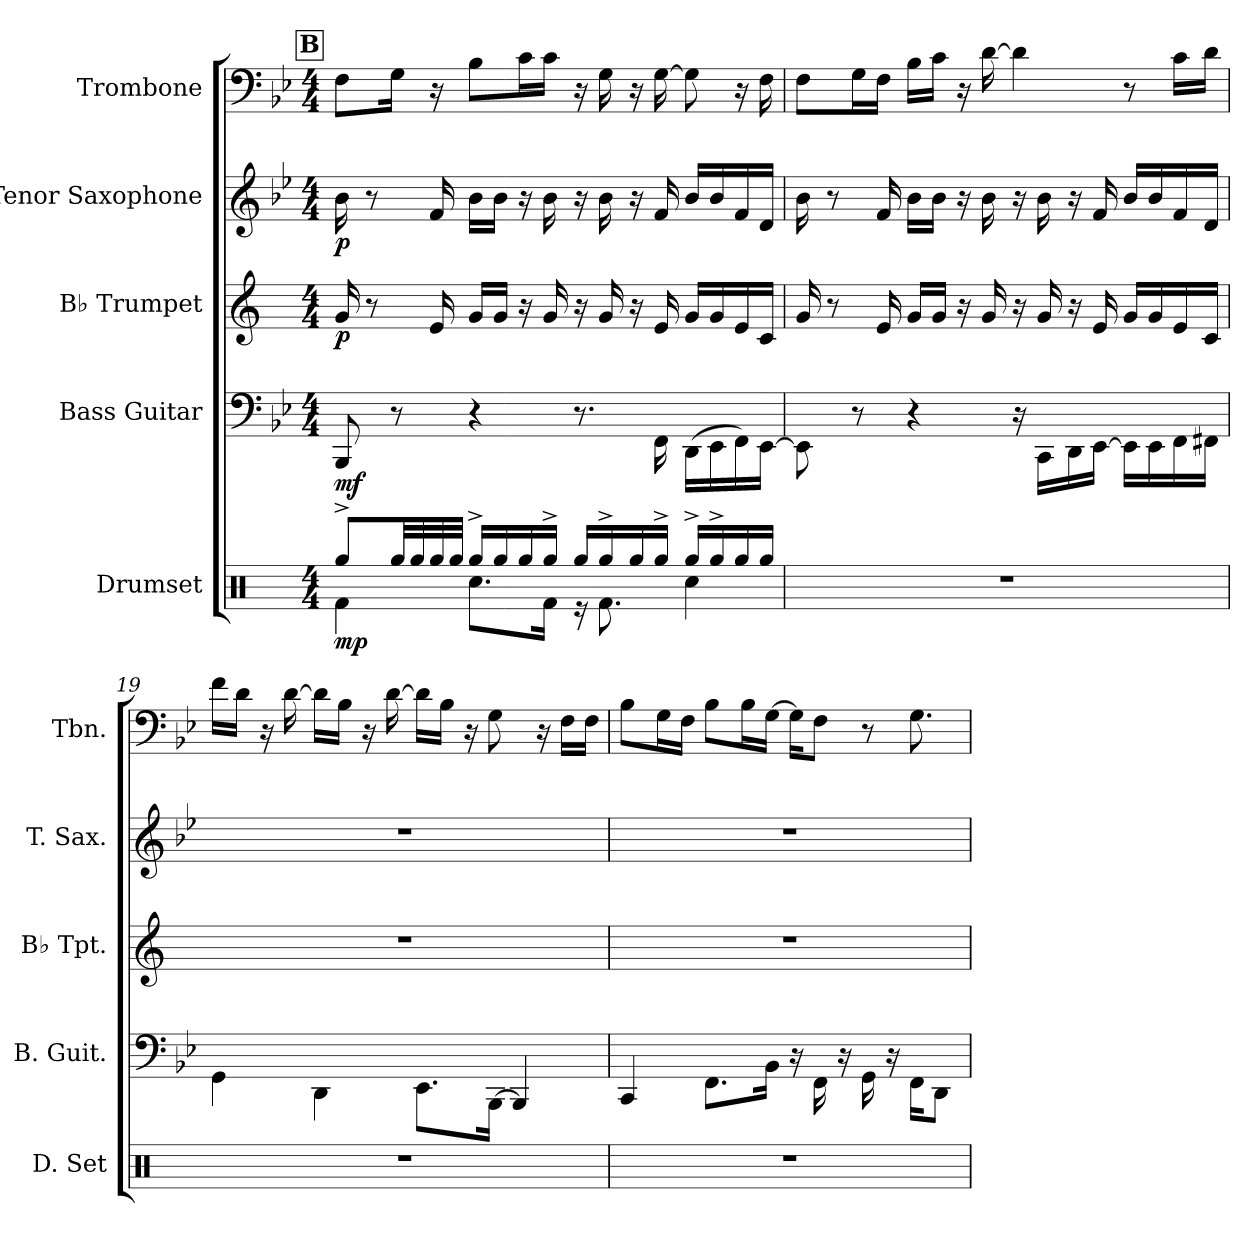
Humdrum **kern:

**kern	**dynam	**kern	**dynam	**kern	**dynam	**kern	**dynam	**kern
*part5	*part5	*part4	*part4	*part3	*part3	*part2	*part2	*part1
*staff5	*staff5	*staff4	*staff4	*staff3	*staff3	*staff2	*staff2	*staff1
*I"Drumset	*	*I"Bass Guitar	*	*I"B♭ Trumpet	*	*I"Tenor Saxophone	*	*I"Trombone
*I'D. Set	*	*I'B. Guit.	*	*I'B♭ Tpt.	*	*I'T. Sax.	*	*I'Tbn.
*clefX	*	*	*	*clefG2	*	*clefG2	*	*clefF4
*	*	*ITrd7c12	*	*ITrd1c2	*	*ITrd8c14	*	*
*k[]	*	*k[b-e-]	*	*k[b-e-]	*	*k[b-e-]	*	*k[b-e-]
*M4/4	*	*M4/4	*	*M4/4	*	*M4/4	*	*M4/4
!!LO:REH:place=s1:a:B:fs=14:t=B
=17	=17	=17	=17	=17	=17	=17	=17	=17
*^	*	*	*	*	*	*	*	*
!	!	!LO:DY:b	!	!LO:DY:b	!	!LO:DY:b	!	!LO:DY:b	!
8Rgg^/L	4Rf\	mp	8BBBB-/	mf	16f/	p	16B-\	p	8F\L
.	.	.	.	.	8r	.	8r	.	.
32Rgg/LL	.	.	8r	.	.	.	.	.	16G\Jk
32Rgg/	.	.	.	.	.	.	.	.	.
32Rgg/	.	.	.	.	16d/	.	16F/	.	16r
32Rgg/JJJ	.	.	.	.	.	.	.	.	.
16Rgg^/LL	8.Rcc\L	.	4r	.	16f/LL	.	16B-\LL	.	8B-\L
16Rgg/	.	.	.	.	16f/JJ	.	16B-\JJ	.	.
16Rgg/	.	.	.	.	16r	.	16r	.	16c\L
16Rgg^/JJ	16Rf\Jk	.	.	.	16f/	.	16B-\	.	16c\JJ
16Rgg/LL	16r	.	8.r	.	16r	.	16r	.	16r
16Rgg^/	8.Rf\	.	.	.	16f/	.	16B-\	.	16G\
16Rgg/	.	.	.	.	16r	.	16r	.	16r
16Rgg^/JJ	.	.	16FFF\	.	16d/	.	16F/	.	[16G\
16Rgg^/LL	4Rcc\	.	(>16DDD\LL	.	16f/LL	.	16B-/LL	.	8G\]
16Rgg^/	.	.	16EEE-\	.	16f/	.	16B-/	.	.
16Rgg/	.	.	16FFF\)	.	16d/	.	16F/	.	16r
16Rgg/JJ	.	.	[16EEE-\JJ	.	16B-/JJ	.	16D/JJ	.	16F\
*v	*v	*	*	*	*	*	*	*	*
!!LO:PB:g=z
=18	=18	=18	=18	=18	=18	=18	=18	=18
1r	.	8EEE-\]	.	16f/	.	16B-\	.	8F\L
.	.	.	.	8r	.	8r	.	.
.	.	8r	.	.	.	.	.	16G\L
.	.	.	.	16d/	.	16F/	.	16F\JJ
.	.	4r	.	16f/LL	.	16B-\LL	.	16B-\LL
.	.	.	.	16f/JJ	.	16B-\JJ	.	16c\JJ
.	.	.	.	16r	.	16r	.	16r
.	.	.	.	16f/	.	16B-\	.	[16d\
.	.	16r	.	16r	.	16r	.	4d\]
.	.	16CCC\LL	.	16f/	.	16B-\	.	.
.	.	16DDD\	.	16r	.	16r	.	.
.	.	[16EEE-\JJ	.	16d/	.	16F/	.	.
.	.	16EEE-\LL]	.	16f/LL	.	16B-/LL	.	8r
.	.	16EEE-\	.	16f/	.	16B-/	.	.
.	.	16FFF\	.	16d/	.	16F/	.	16c\LL
.	.	16FFF#X\JJ	.	16B-/JJ	.	16D/JJ	.	16d\JJ
=19	=19	=19	=19	=19	=19	=19	=19	=19
1r	.	4GGG\	.	1r	.	1r	.	16f\LL
.	.	.	.	.	.	.	.	16d\JJ
.	.	.	.	.	.	.	.	16r
.	.	.	.	.	.	.	.	[16d\
.	.	4DDD\	.	.	.	.	.	16d\LL]
.	.	.	.	.	.	.	.	16B-\JJ
.	.	.	.	.	.	.	.	16r
.	.	.	.	.	.	.	.	[16d\
.	.	8.EEE-\L	.	.	.	.	.	16d\LL]
.	.	.	.	.	.	.	.	16B-\JJ
.	.	.	.	.	.	.	.	16r
.	.	[16BBBB-\Jk	.	.	.	.	.	8G\
.	.	4BBBB-/]	.	.	.	.	.	.
.	.	.	.	.	.	.	.	16r
.	.	.	.	.	.	.	.	16F\LL
.	.	.	.	.	.	.	.	16F\JJ
!!LO:LB:g=z
=20	=20	=20	=20	=20	=20	=20	=20	=20
1r	.	4CCC/	.	1r	.	1r	.	8B-\L
.	.	.	.	.	.	.	.	16G\L
.	.	.	.	.	.	.	.	16F\JJ
.	.	8.FFF\L	.	.	.	.	.	8B-\L
.	.	.	.	.	.	.	.	16B-\L
.	.	16BBB-\Jk	.	.	.	.	.	[16G\JJ
.	.	16r	.	.	.	.	.	16G\KL]
.	.	16FFF\	.	.	.	.	.	8F\J
.	.	16r	.	.	.	.	.	.
.	.	16GGG\	.	.	.	.	.	8r
.	.	16r	.	.	.	.	.	.
.	.	16FFF\KL	.	.	.	.	.	8.G\
.	.	8DDD\J	.	.	.	.	.	.
=	=	=	=	=	=	=	=	=
*-	*-	*-	*-	*-	*-	*-	*-	*-
